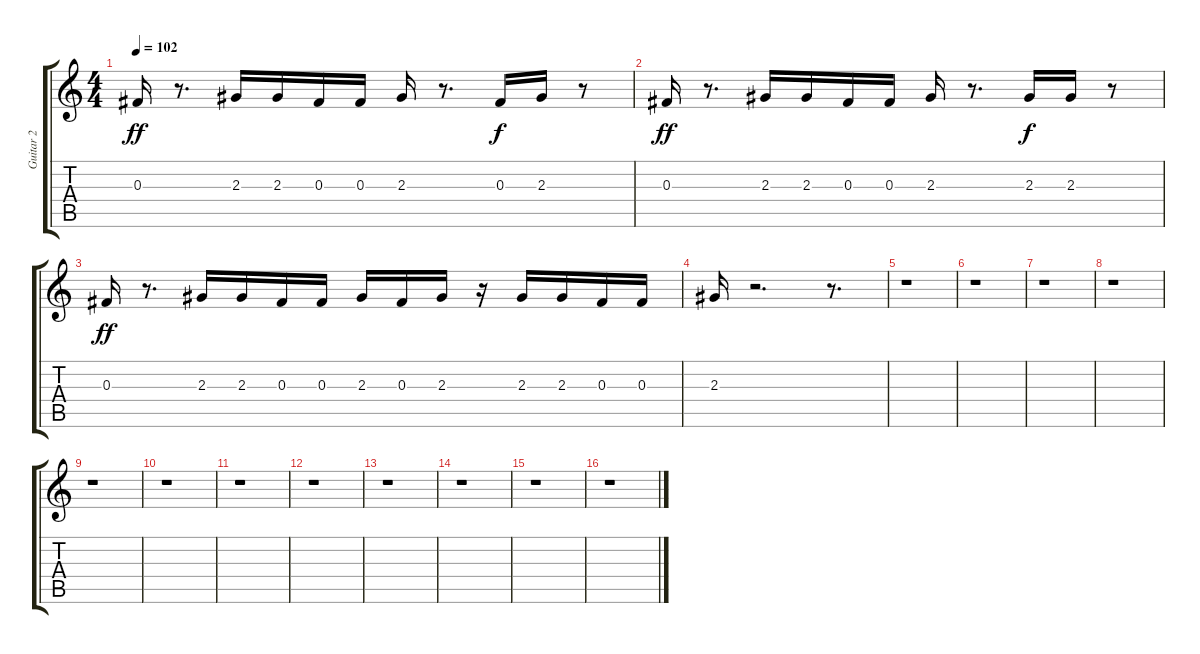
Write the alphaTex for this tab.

\track ("Guitar 2" "Guitar 2") {instrument electricguitarmuted}
\staff {score tabs}
\tuning (Eb4 Bb3 Gb3 Db3 Ab2 Eb2) {hide}
\ts (4 4)
\tempo 102
\clef g2
\ks c
0.3.16{dy ff} r.8{d} 2.3.16 2.3.16 0.3.16 0.3.16 2.3.16 r.8{d} 0.3.16{dy f} 2.3.16 r.8 |
0.3.16{dy ff} r.8{d} 2.3.16 2.3.16 0.3.16 0.3.16 2.3.16 r.8{d} 2.3.16{dy f} 2.3.16 r.8 |
0.3.16{dy ff} r.8{d} 2.3.16 2.3.16 0.3.16 0.3.16 2.3.16 0.3.16 2.3.16 r.16 2.3.16 2.3.16 0.3.16 0.3.16 |
2.3.16 r.2{d} r.8{d} |
r.1 |
r.1 |
r.1 |
r.1 |
r.1 |
r.1 |
r.1 |
r.1 |
r.1 |
r.1 |
r.1 |
r.1
